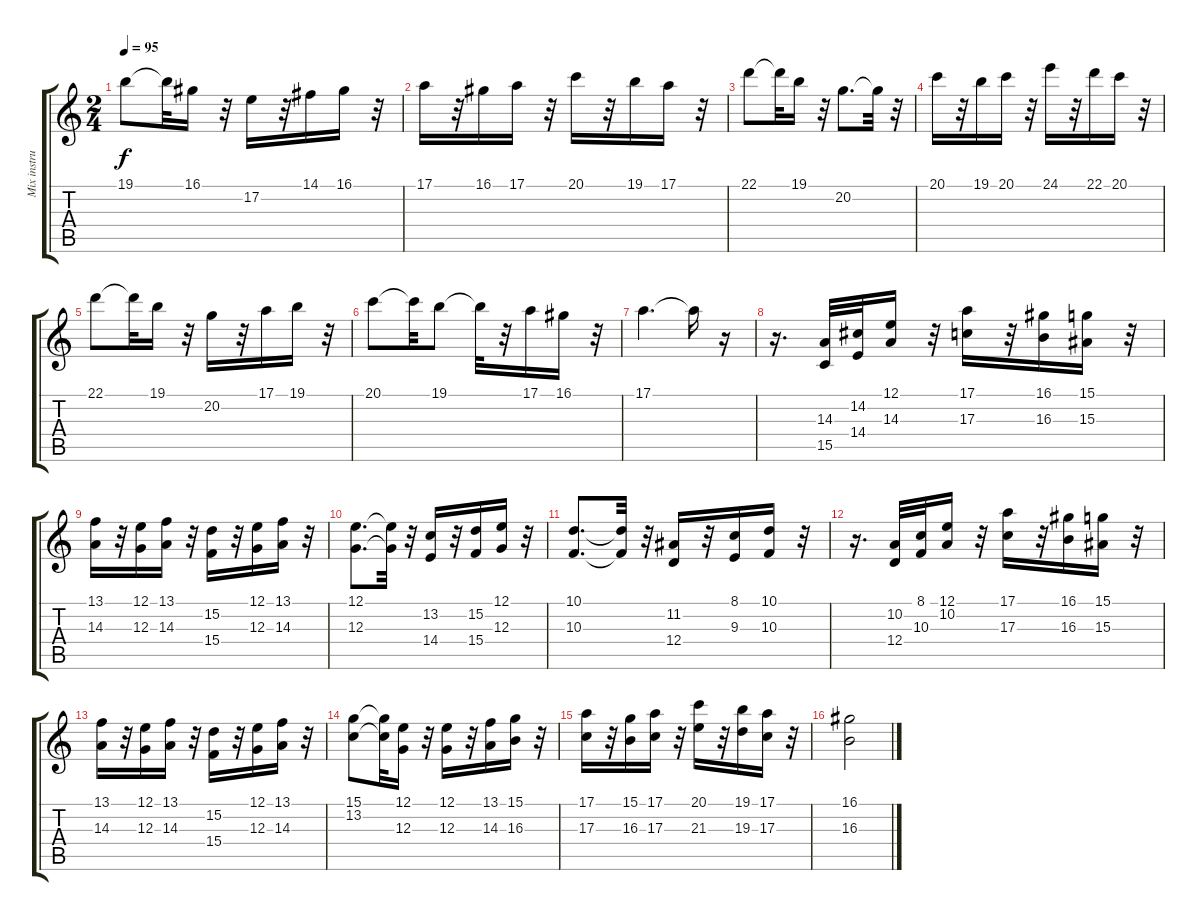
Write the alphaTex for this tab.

\track ("Mix instrument 2" "Mix instru") {instrument piccolo}
\staff {score tabs}
\tuning (E4 B3 G3 D3 A2 E2) {hide}
\ts (2 4)
\tempo 95
\clef g2
\ks c
19.1.8{dy f} 19.1{t}.32 16.1.16 r.32 17.2.16 r.32 14.1.16 16.1.16 r.32 |
17.1.16 r.32 16.1.16 17.1.16 r.32 20.1.16 r.32 19.1.16 17.1.16 r.32 |
22.1.8 22.1{t}.32 19.1.16 r.32 20.2.8{d} 20.2{t}.32 r.32 |
20.1.16 r.32 19.1.16 20.1.16 r.32 24.1.16 r.32 22.1.16 20.1.16 r.32 |
22.1.8 22.1{t}.32 19.1.16 r.32 20.2.16 r.32 17.1.16 19.1.16 r.32 |
20.1.8 20.1{t}.32 19.1.8 19.1{t}.32 r.32 17.1.16 16.1.16 r.32 |
17.1.4{d} 17.1{t}.16 r.16 |
r.16{d} (14.3 15.5).32{instrument piccolo} (14.2 14.4).32 (12.1 14.3).16 r.32 (17.1 17.3).16 r.32 (16.1 16.3).16 (15.1 15.3).16 r.32 |
(13.1 14.3).16 r.32 (12.1 12.3).16 (13.1 14.3).16 r.32 (15.2 15.4).16 r.32 (12.1 12.3).16 (13.1 14.3).16 r.32 |
(12.1 12.3).8{d} (12.1{t} 12.3{t}).32 r.32 (13.2 14.4).16 r.32 (15.2 15.4).16 (12.1 12.3).16 r.32 |
(10.1 10.3).8{d} (10.1{t} 10.3{t}).32 r.32 (11.2 12.4).16 r.32 (8.1 9.3).16 (10.1 10.3).16 r.32 |
r.16{d} (10.2 12.4).32 (8.1 10.3).32 (12.1 10.2).16 r.32 (17.1 17.3).16 r.32 (16.1 16.3).16 (15.1 15.3).16 r.32 |
(13.1 14.3).16 r.32 (12.1 12.3).16 (13.1 14.3).16 r.32 (15.2 15.4).16 r.32 (12.1 12.3).16 (13.1 14.3).16 r.32 |
(15.1 13.2).8 (15.1{t} 13.2{t}).32 (12.1 12.3).16 r.32 (12.1 12.3).16 r.32 (13.1 14.3).16 (15.1 16.3).16 r.32 |
(17.1 17.3).16 r.32 (15.1 16.3).16 (17.1 17.3).16 r.32 (20.1 21.3).16 r.32 (19.1 19.3).16 (17.1 17.3).16 r.32 |
(16.1 16.3).2
